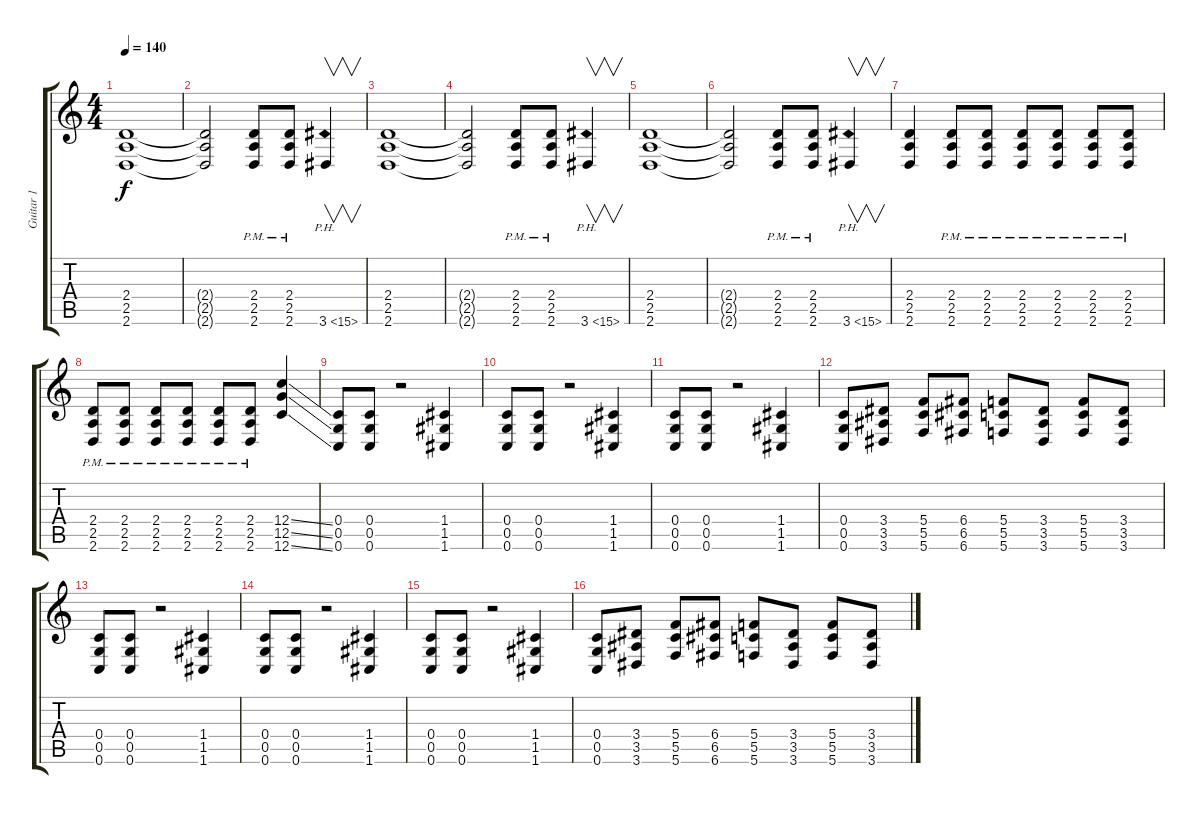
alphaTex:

\track ("Guitar 1" "Guitar 1") {instrument overdrivenguitar}
\staff {score tabs}
\tuning (D4 A3 F3 C3 G2 C2) {hide}
\ts (4 4)
\tempo 140
\clef g2
\ks c
(2.4 2.5 2.6).1{dy f} |
(2.4{t} 2.5{t} 2.6{t}).2 (2.4{pm} 2.5 2.6{pm}).8 (2.4{pm} 2.5{pm} 2.6{pm}).8 3.6{ph 12}.4{v} |
(2.4 2.5 2.6).1 |
(2.4{t} 2.5{t} 2.6{t}).2 (2.4{pm} 2.5 2.6{pm}).8 (2.4{pm} 2.5{pm} 2.6{pm}).8 3.6{ph 12}.4{v} |
(2.4 2.5 2.6).1 |
(2.4{t} 2.5{t} 2.6{t}).2 (2.4{pm} 2.5 2.6{pm}).8 (2.4{pm} 2.5{pm} 2.6{pm}).8 3.6{ph 12}.4{v} |
(2.4 2.5 2.6).4 (2.4{pm} 2.5{pm} 2.6{pm}).8 (2.4{pm} 2.5{pm} 2.6{pm}).8 (2.4{pm} 2.5{pm} 2.6{pm}).8 (2.4{pm} 2.5{pm} 2.6{pm}).8 (2.4{pm} 2.5{pm} 2.6{pm}).8 (2.4{pm} 2.5{pm} 2.6{pm}).8 |
(2.4{pm} 2.5{pm} 2.6{pm}).8 (2.4{pm} 2.5{pm} 2.6{pm}).8 (2.4{pm} 2.5{pm} 2.6{pm}).8 (2.4{pm} 2.5{pm} 2.6{pm}).8 (2.4{pm} 2.5{pm} 2.6{pm}).8 (2.4{pm} 2.5{pm} 2.6{pm}).8 (12.4{ss} 12.5{ss} 12.6{ss}).4 |
(0.4 0.5 0.6).8 (0.4 0.5 0.6).8 r.2 (1.4 1.5 1.6).4 |
(0.4 0.5 0.6).8 (0.4 0.5 0.6).8 r.2 (1.4 1.5 1.6).4 |
(0.4 0.5 0.6).8 (0.4 0.5 0.6).8 r.2 (1.4 1.5 1.6).4 |
(0.4 0.5 0.6).8 (3.4 3.5 3.6).8 (5.4 5.5 5.6).8 (6.4 6.5 6.6).8 (5.4 5.5 5.6).8 (3.4 3.5 3.6).8 (5.4 5.5 5.6).8 (3.4 3.5 3.6).8 |
(0.4 0.5 0.6).8 (0.4 0.5 0.6).8 r.2 (1.4 1.5 1.6).4 |
(0.4 0.5 0.6).8 (0.4 0.5 0.6).8 r.2 (1.4 1.5 1.6).4 |
(0.4 0.5 0.6).8 (0.4 0.5 0.6).8 r.2 (1.4 1.5 1.6).4 |
(0.4 0.5 0.6).8 (3.4 3.5 3.6).8 (5.4 5.5 5.6).8 (6.4 6.5 6.6).8 (5.4 5.5 5.6).8 (3.4 3.5 3.6).8 (5.4 5.5 5.6).8 (3.4 3.5 3.6).8
